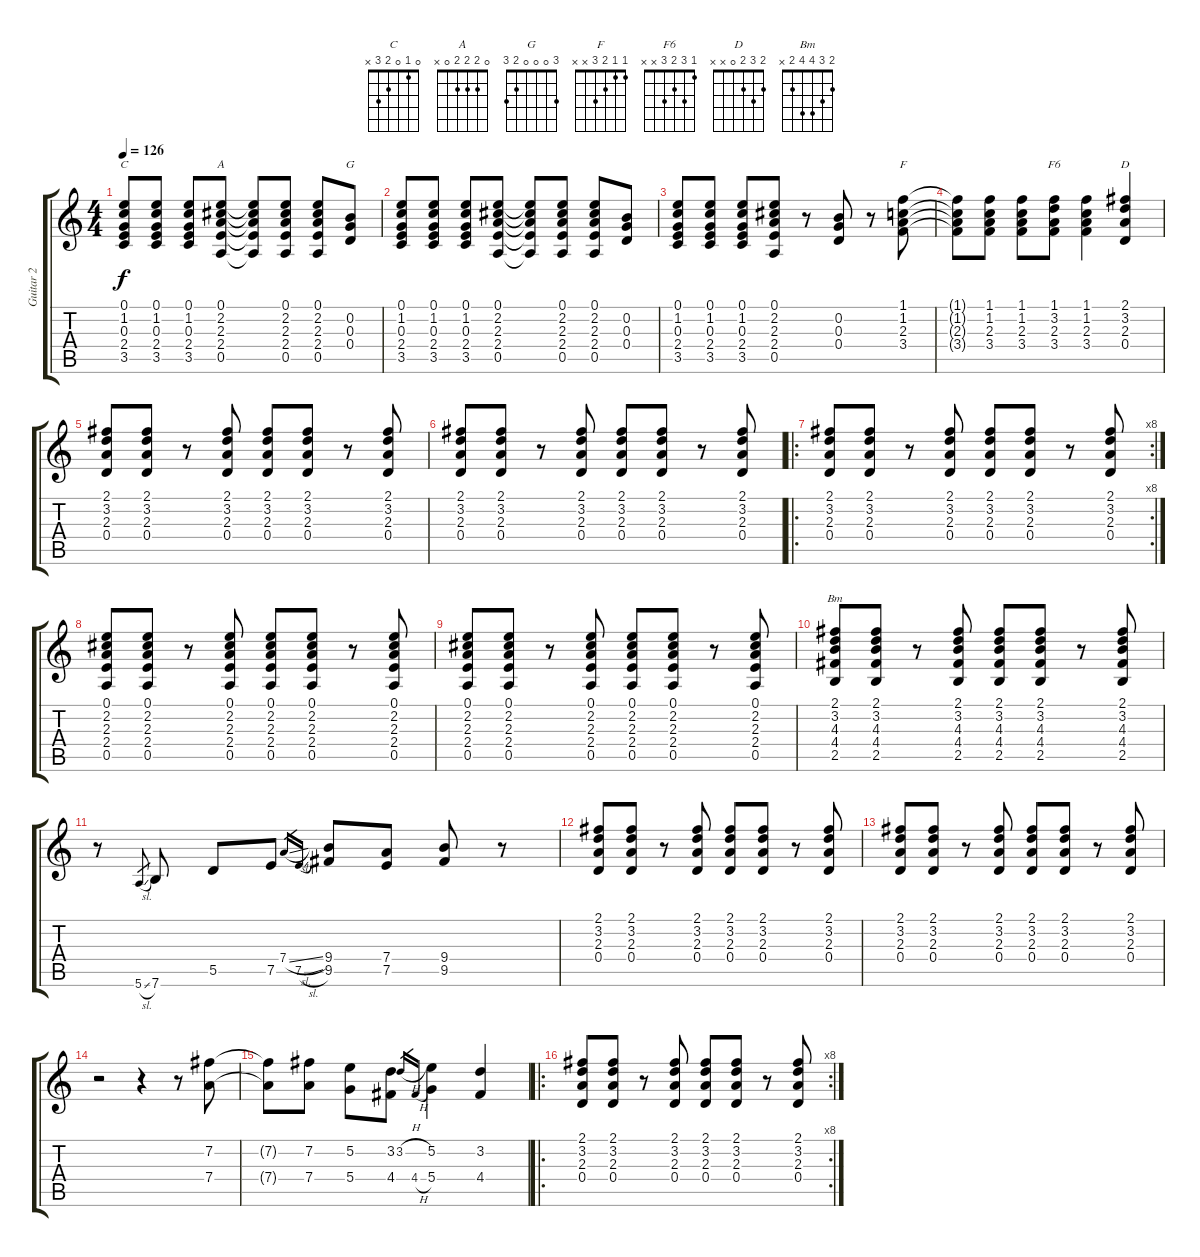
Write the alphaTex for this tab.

\track ("Guitar 2" "Guitar 2") {instrument electricguitarclean}
\staff {score tabs}
\tuning (E4 B3 G3 D3 A2 E2) {hide}
\chord ("C" 0 1 0 2 3 x)
\chord ("A" 0 2 2 2 0 x)
\chord ("G" 3 0 0 0 2 3)
\chord ("F" 1 1 2 3 x x)
\chord ("F6" 1 3 2 3 x x)
\chord ("D" 2 3 2 0 x x)
\chord ("Bm" 2 3 4 4 2 x)
\ts (4 4)
\tempo 126
\clef g2
\ks c
(0.1 1.2 0.3 2.4 3.5).8{ch "C" dy f instrument electricguitarclean} (0.1 1.2 0.3 2.4 3.5).8 (0.1 1.2 0.3 2.4 3.5).8 (0.1 2.2 2.3 2.4 0.5).8{ch "A"} (0.1{t} 2.2{t} 2.3{t} 2.4{t} 0.5{t}).8 (0.1 2.2 2.3 2.4 0.5).8 (0.1 2.2 2.3 2.4 0.5).8 (0.2 0.3 0.4).8{ch "G"} |
(0.1 1.2 0.3 2.4 3.5).8 (0.1 1.2 0.3 2.4 3.5).8 (0.1 1.2 0.3 2.4 3.5).8 (0.1 2.2 2.3 2.4 0.5).8 (0.1{t} 2.2{t} 2.3{t} 2.4{t} 0.5{t}).8 (0.1 2.2 2.3 2.4 0.5).8 (0.1 2.2 2.3 2.4 0.5).8 (0.2 0.3 0.4).8 |
(0.1 1.2 0.3 2.4 3.5).8 (0.1 1.2 0.3 2.4 3.5).8 (0.1 1.2 0.3 2.4 3.5).8 (0.1 2.2 2.3 2.4 0.5).8 r.8 (0.2 0.3 0.4).8 r.8 (1.1 1.2 2.3 3.4).8{ch "F"} |
(1.1{t} 1.2{t} 2.3{t} 3.4{t}).8 (1.1 1.2 2.3 3.4).8 (1.1 1.2 2.3 3.4).8 (1.1 3.2 2.3 3.4).8{ch "F6"} (1.1 1.2 2.3 3.4).4 (2.1 3.2 2.3 0.4).4{ch "D"} |
(2.1 3.2 2.3 0.4).8 (2.1 3.2 2.3 0.4).8 r.8 (2.1 3.2 2.3 0.4).8 (2.1 3.2 2.3 0.4).8 (2.1 3.2 2.3 0.4).8 r.8 (2.1 3.2 2.3 0.4).8 |
(2.1 3.2 2.3 0.4).8 (2.1 3.2 2.3 0.4).8 r.8 (2.1 3.2 2.3 0.4).8 (2.1 3.2 2.3 0.4).8 (2.1 3.2 2.3 0.4).8 r.8 (2.1 3.2 2.3 0.4).8 |
\ro
\rc 8
(2.1 3.2 2.3 0.4).8 (2.1 3.2 2.3 0.4).8 r.8 (2.1 3.2 2.3 0.4).8 (2.1 3.2 2.3 0.4).8 (2.1 3.2 2.3 0.4).8 r.8 (2.1 3.2 2.3 0.4).8 |
(0.1 2.2 2.3 2.4 0.5).8 (0.1 2.2 2.3 2.4 0.5).8 r.8 (0.1 2.2 2.3 2.4 0.5).8 (0.1 2.2 2.3 2.4 0.5).8 (0.1 2.2 2.3 2.4 0.5).8 r.8 (0.1 2.2 2.3 2.4 0.5).8 |
(0.1 2.2 2.3 2.4 0.5).8 (0.1 2.2 2.3 2.4 0.5).8 r.8 (0.1 2.2 2.3 2.4 0.5).8 (0.1 2.2 2.3 2.4 0.5).8 (0.1 2.2 2.3 2.4 0.5).8 r.8 (0.1 2.2 2.3 2.4 0.5).8 |
(2.1 3.2 4.3 4.4 2.5).8{ch "Bm"} (2.1 3.2 4.3 4.4 2.5).8 r.8 (2.1 3.2 4.3 4.4 2.5).8 (2.1 3.2 4.3 4.4 2.5).8 (2.1 3.2 4.3 4.4 2.5).8 r.8 (2.1 3.2 4.3 4.4 2.5).8 |
r.8 5.6{sl}.8{gr} 7.6.8 5.5.8 7.5.8 7.4{sl}.16{gr} 7.5{sl}.16{gr} (9.4 9.5).8 (7.4 7.5).8 (9.4 9.5).8 r.8 |
(2.1 3.2 2.3 0.4).8 (2.1 3.2 2.3 0.4).8 r.8 (2.1 3.2 2.3 0.4).8 (2.1 3.2 2.3 0.4).8 (2.1 3.2 2.3 0.4).8 r.8 (2.1 3.2 2.3 0.4).8 |
(2.1 3.2 2.3 0.4).8 (2.1 3.2 2.3 0.4).8 r.8 (2.1 3.2 2.3 0.4).8 (2.1 3.2 2.3 0.4).8 (2.1 3.2 2.3 0.4).8 r.8 (2.1 3.2 2.3 0.4).8 |
r.2 r.4 r.8 (7.2 7.4).8 |
(7.2{t} 7.4{t}).8 (7.2 7.4).8 (5.2 5.4).8 (3.2 4.4).8 3.2{h}.16{gr} 4.4{h}.16{gr} (5.2 5.4).4 (3.2 4.4).4 |
\ro
\rc 8
(2.1 3.2 2.3 0.4).8 (2.1 3.2 2.3 0.4).8 r.8 (2.1 3.2 2.3 0.4).8 (2.1 3.2 2.3 0.4).8 (2.1 3.2 2.3 0.4).8 r.8 (2.1 3.2 2.3 0.4).8
